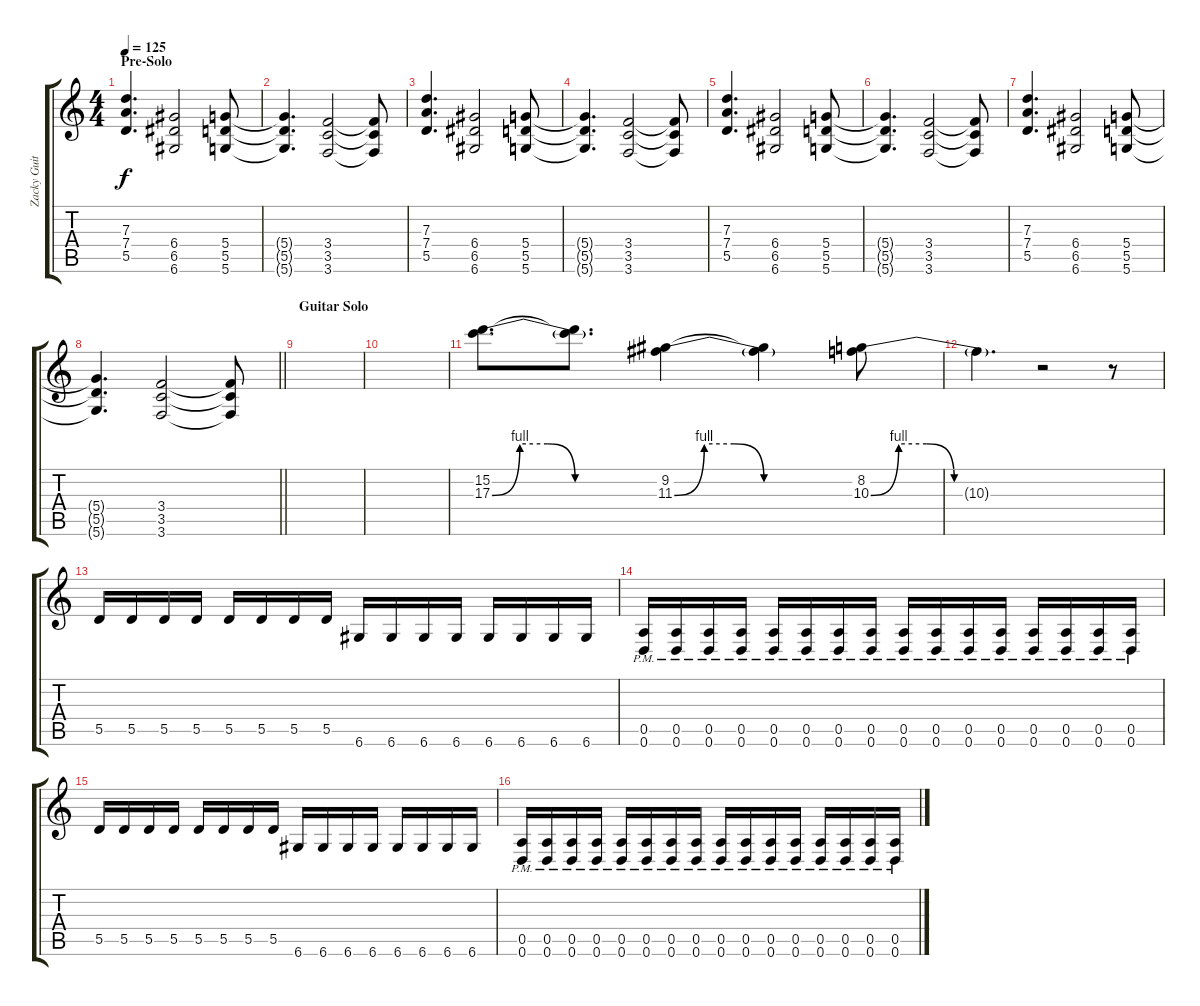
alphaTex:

\track ("Zacky Guitar 1" "Zacky Guit") {instrument distortionguitar}
\staff {score tabs}
\tuning (E4 B3 G3 D3 A2 D2) {hide}
\ts (4 4)
\section ("" "Pre-Solo")
\tempo 125
\clef g2
\ks c
(7.3 7.4 5.5).4{d dy f} (6.4 6.5 6.6).2 (5.4 5.5 5.6).8 |
(5.4{t} 5.5{t} 5.6{t}).4{d} (3.4 3.5 3.6).2 (3.4{t} 3.5{t} 3.6{t}).8 |
(7.3 7.4 5.5).4{d} (6.4 6.5 6.6).2 (5.4 5.5 5.6).8 |
(5.4{t} 5.5{t} 5.6{t}).4{d} (3.4 3.5 3.6).2 (3.4{t} 3.5{t} 3.6{t}).8 |
(7.3 7.4 5.5).4{d} (6.4 6.5 6.6).2 (5.4 5.5 5.6).8 |
(5.4{t} 5.5{t} 5.6{t}).4{d} (3.4 3.5 3.6).2 (3.4{t} 3.5{t} 3.6{t}).8 |
(7.3 7.4 5.5).4{d} (6.4 6.5 6.6).2 (5.4 5.5 5.6).8 |
\barLineRight lightlight
(5.4{t} 5.5{t} 5.6{t}).4{d} (3.4 3.5 3.6).2 (3.4{t} 3.5{t} 3.6{t}).8 |
\section ("" "Guitar Solo")
|
|
(15.2 17.3{be (custom 0 0 10 4 20 4 30 0 60 0)}).8{d} (15.2{t} 17.3{t}).8{d} (9.2 11.3{be (custom 0 0 10 4 20 4 30 0 60 0)}).4 (9.2{t} 11.3{t}).4 (8.2 10.3{be (custom 0 0 10 4 20 4 30 0 60 0)}).8 |
10.3{t}.4{d} r.2 r.8 |
5.5.16 5.5.16 5.5.16 5.5.16 5.5.16 5.5.16 5.5.16 5.5.16 6.6.16 6.6.16 6.6.16 6.6.16 6.6.16 6.6.16 6.6.16 6.6.16 |
(0.5{pm} 0.6{pm}).16 (0.5{pm} 0.6{pm}).16 (0.5{pm} 0.6{pm}).16 (0.5{pm} 0.6{pm}).16 (0.5{pm} 0.6{pm}).16 (0.5{pm} 0.6{pm}).16 (0.5{pm} 0.6{pm}).16 (0.5{pm} 0.6{pm}).16 (0.5{pm} 0.6{pm}).16 (0.5{pm} 0.6{pm}).16 (0.5{pm} 0.6{pm}).16 (0.5{pm} 0.6{pm}).16 (0.5{pm} 0.6{pm}).16 (0.5{pm} 0.6{pm}).16 (0.5{pm} 0.6{pm}).16 (0.5{pm} 0.6{pm}).16 |
5.5.16 5.5.16 5.5.16 5.5.16 5.5.16 5.5.16 5.5.16 5.5.16 6.6.16 6.6.16 6.6.16 6.6.16 6.6.16 6.6.16 6.6.16 6.6.16 |
(0.5{pm} 0.6{pm}).16 (0.5{pm} 0.6{pm}).16 (0.5{pm} 0.6{pm}).16 (0.5{pm} 0.6{pm}).16 (0.5{pm} 0.6{pm}).16 (0.5{pm} 0.6{pm}).16 (0.5{pm} 0.6{pm}).16 (0.5{pm} 0.6{pm}).16 (0.5{pm} 0.6{pm}).16 (0.5{pm} 0.6{pm}).16 (0.5{pm} 0.6{pm}).16 (0.5{pm} 0.6{pm}).16 (0.5{pm} 0.6{pm}).16 (0.5{pm} 0.6{pm}).16 (0.5{pm} 0.6{pm}).16 (0.5{pm} 0.6{pm}).16
